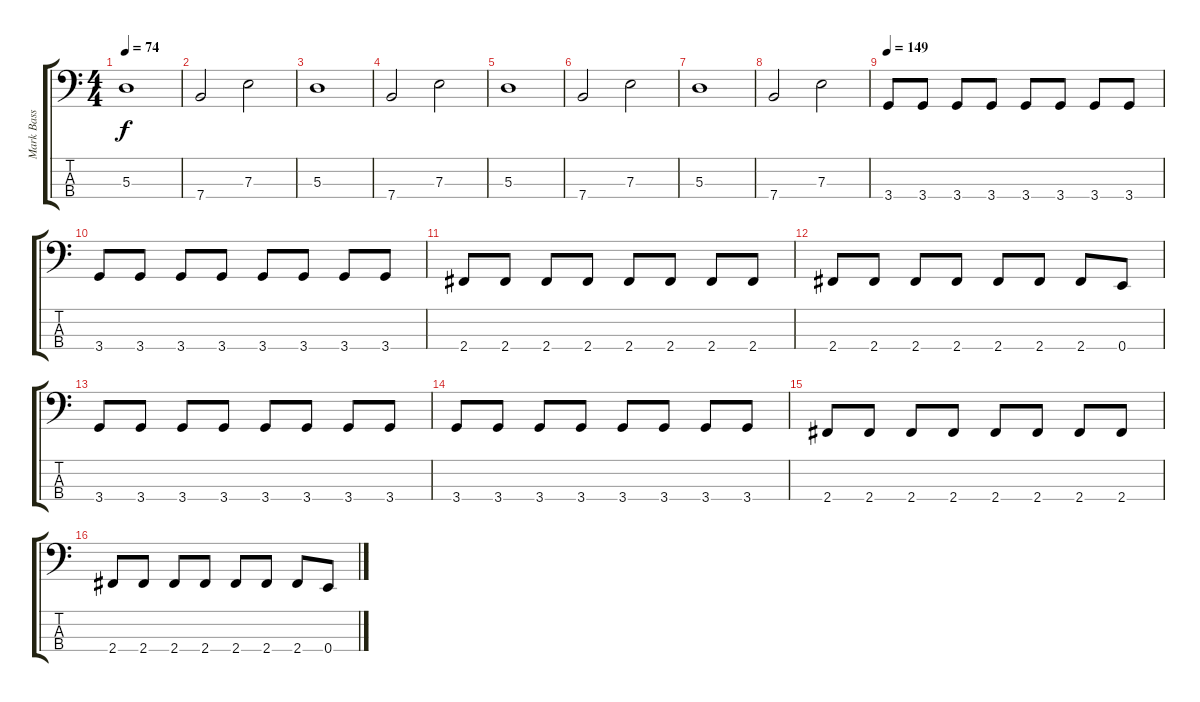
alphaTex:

\track ("Mark Bass" "Mark Bass") {instrument electricbasspick}
\staff {score tabs}
\tuning (G2 D2 A1 E1) {hide}
\ts (4 4)
\tempo 74
\clef f4
\ks c
5.3.1{dy f} |
7.4.2 7.3.2 |
5.3.1 |
7.4.2 7.3.2 |
5.3.1 |
7.4.2 7.3.2 |
5.3.1 |
7.4.2 7.3.2 |
\tempo 149
3.4.8 3.4.8 3.4.8 3.4.8 3.4.8 3.4.8 3.4.8 3.4.8 |
3.4.8 3.4.8 3.4.8 3.4.8 3.4.8 3.4.8 3.4.8 3.4.8 |
2.4.8 2.4.8 2.4.8 2.4.8 2.4.8 2.4.8 2.4.8 2.4.8 |
2.4.8 2.4.8 2.4.8 2.4.8 2.4.8 2.4.8 2.4.8 0.4.8 |
3.4.8 3.4.8 3.4.8 3.4.8 3.4.8 3.4.8 3.4.8 3.4.8 |
3.4.8 3.4.8 3.4.8 3.4.8 3.4.8 3.4.8 3.4.8 3.4.8 |
2.4.8 2.4.8 2.4.8 2.4.8 2.4.8 2.4.8 2.4.8 2.4.8 |
2.4.8 2.4.8 2.4.8 2.4.8 2.4.8 2.4.8 2.4.8 0.4.8
